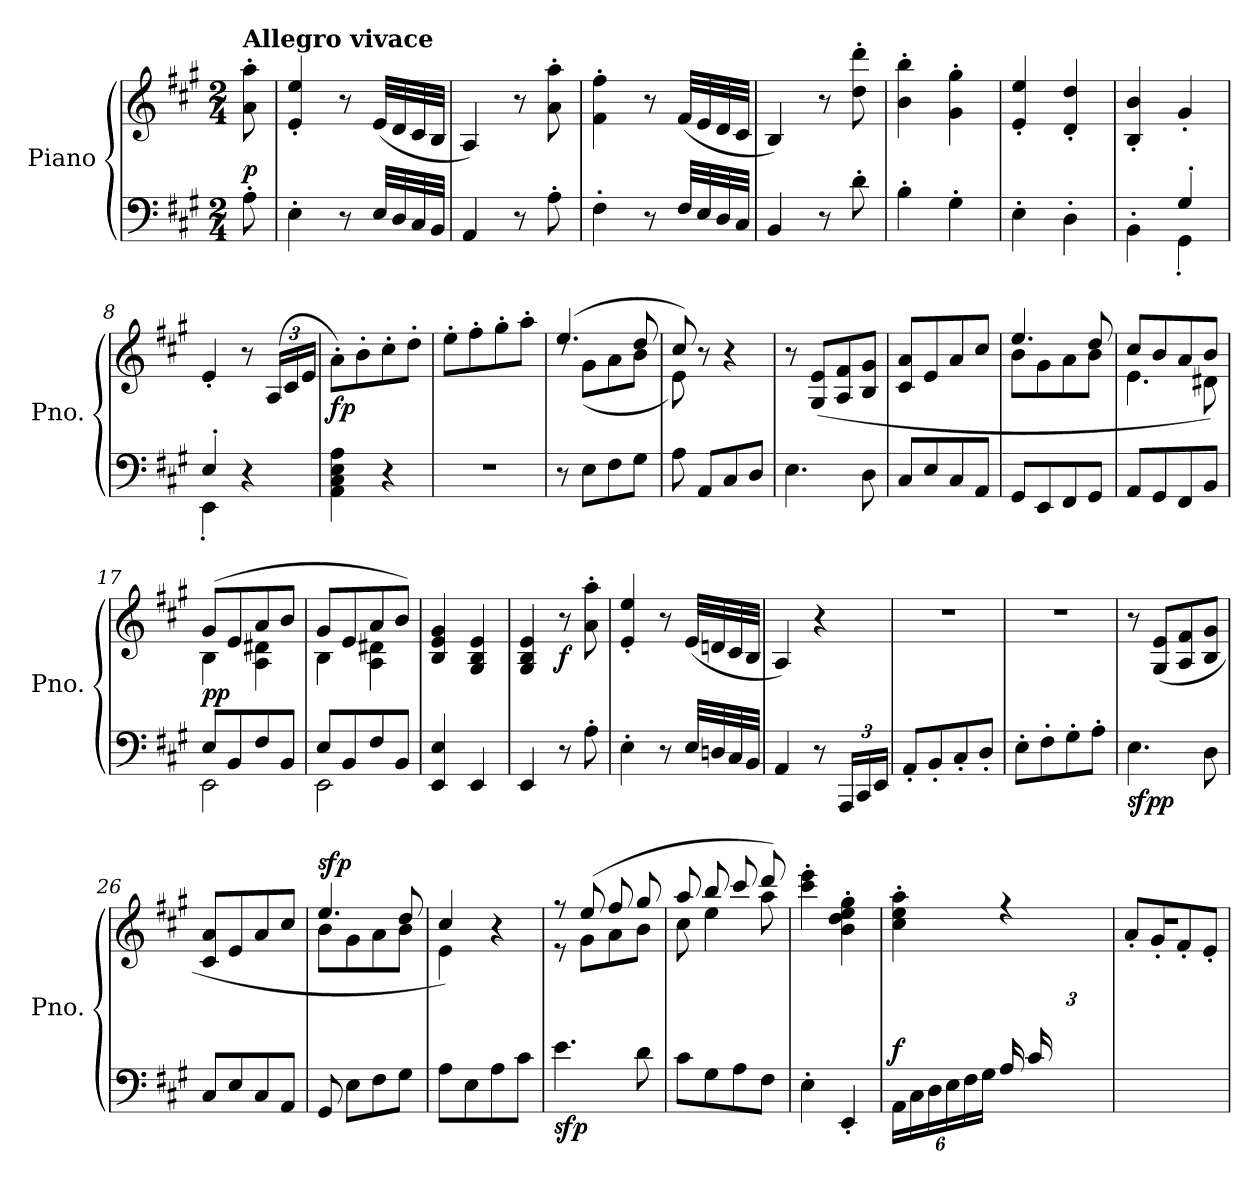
**kern	**kern	**dynam
*part1	*part1	*part1
*staff2	*staff1	*staff1/2
*I"Piano	*	*
*I'Pno.	*	*
*clefF4	*clefG2	*
*k[f#c#g#]	*k[f#c#g#]	*
*M2/4	*M2/4	*
=	=	=
!	!LO:TX:a:B:t=Allegro vivace	!
!	!	!LO:DY:a=2
8A'\	8a\' 8aa\'	p
=1	=1	=1
4E'\	4e/' 4ee/'	.
8r	8r	.
32E/LLL	(32e/LLL	.
32D/	32d/	.
32C#/	32c#/	.
32BB/JJJ	32B/JJJ	.
=2	=2	=2
4AA/	4A/)	.
8r	8r	.
8A'\	8a\' 8aa\'	.
=3	=3	=3
4F#'\	4f#\' 4ff#\'	.
8r	8r	.
32F#/LLL	(32f#/LLL	.
32E/	32e/	.
32D/	32d/	.
32C#/JJJ	32c#/JJJ	.
=4	=4	=4
4BB/	4B/)	.
8r	8r	.
8d'\	8dd\' 8ddd\'	.
=5	=5	=5
4B'\	4b\' 4bb\'	.
4G#'\	4g#\' 4gg#\'	.
=6	=6	=6
4E'\	4e/' 4ee/'	.
4D'\	4d/' 4dd/'	.
=7	=7	=7
*^	*	*
4ryy	4BB'\	4B/' 4b/'	.
4G#'/	4GG#'\	4g#'/	.
!!LO:LB:g=z
=8	=8	=8	=8
4E'/	4EE'\	4e'/	.
4ryy	4r	8r	.
*	*	*Xbrackettup	*
.	.	(24A/LL	.
.	.	24c#/	.
.	.	24e/JJ	.
*v	*v	*	*
!!LO:LB:g=z
=9	=9	=9
!	!	!LO:DY:b
4AA\ 4C#\ 4E\ 4A\	8a'\L)	fp
.	8b'\	.
4r	8cc#'\	.
.	8dd'\J	.
=10	=10	=10
2r	8ee'\L	.
.	8ff#'\	.
.	8gg#'\	.
.	8aa'\J	.
=11	=11	=11
*	*^	*
8r	(4.ee/	8rdd	.
8E\L	.	(8g#\L	.
8F#\	.	8a\	.
8G#\J	8dd/	8b\J	.
=12	=12	=12	=12
8A\	8cc#/)	8e\)	.
8AA/L	8r	4.ryy	.
8C#/	4r	.	.
8D/J	.	.	.
*	*v	*v	*
=13	=13	=13
4.E\	8r	.
.	(8G#/ 8e/L	.
.	8A/ 8f#/	.
8D\	8B/ 8g#/J	.
=14	=14	=14
8C#/L	8c#/ 8a/L	.
8E/	8e/	.
8C#/	8a/	.
8AA/J	8cc#/J	.
=15	=15	=15
*	*^	*
8GG#/L	4.ee/	8b\L	.
8EE/	.	8g#\	.
8FF#/	.	8a\	.
8GG#/J	8dd/	8b\J	.
!!LO:LB:g=z	!!
=16	=16	=16	=16
8AA/L	8cc#/L	4.e\	.
8GG#/	8b/	.	.
8FF#/	8a/	.	.
8BB/J	8b/J)	8d#X\	.
=17	=17	=17	=17
*^	*	*	*
!	!	!	!	!LO:DY:b
8E/L	2EE\	(8g#/L	4B\	pp
8BB/	.	8e/	.	.
8F#/	.	8a/	4A\ 4d#X\	.
8BB/J	.	8b/J	.	.
=18	=18	=18	=18	=18
8E/L	2EE\	8g#/L	4B\	.
8BB/	.	8e/	.	.
8F#/	.	8a/	4A\ 4d#X\	.
8BB/J	.	8b/J)	.	.
*v	*v	*	*	*
*	*v	*v	*
=19	=19	=19
4EE/ 4E/	4B/ 4e/ 4g#/	.
4EE/	4G#/ 4B/ 4e/	.
=20	=20	=20
4EE/	4G#/ 4B/ 4e/	.
!	!	!LO:DY:b
8r	8r	f
8A'\	8a\' 8aa\'	.
=21	=21	=21
4E'\	4e/' 4ee/'	.
8r	8r	.
32E/LLL	(32e/LLL	.
32Dn/	32dn/	.
32C#/	32c#/	.
32BB/JJJ	32B/JJJ	.
=22	=22	=22
4AA/	4A/)	.
8r	4r	.
*Xbrackettup	*	*
24AAA/LL	.	.
24CC#/	.	.
24EE/JJ	.	.
!!LO:LB:g=z
=23	=23	=23
8AA'/L	2r	.
8BB'/	.	.
8C#'/	.	.
8D'/J	.	.
=24	=24	=24
8E'\L	2r	.
8F#'\	.	.
8G#'\	.	.
8A'\J	.	.
=25	=25	=25
!	!	!LO:DY:b=2
!	!	!LO:DY:n=1:b
4.E\	8r	sfp p
.	(8G#/ 8e/L	.
.	8A/ 8f#/	.
8D\	8B/ 8g#/J	.
=26	=26	=26
8C#/L	8c#/ 8a/L	.
8E/	8e/	.
8C#/	8a/	.
8AA/J	8cc#/J	.
=27	=27	=27
*	*^	*
!	!	!	!LO:DY:a
8GG#/	4.ee/	8b\L	sfp
8E\L	.	8g#\	.
8F#\	.	8a\	.
8G#\J	8dd/	8b\J	.
=28	=28	=28	=28
8A\L	4cc#/)	4e\	.
8E\	.	.	.
8A\	4r	4ryy	.
8c#\J	.	.	.
=29	=29	=29	=29
!	!	!	!LO:DY:b=2
4.e\	8r	8r	sfp
.	(8ee/	8g#\L	.
.	8ff#/	8a\	.
8d\	8gg#/	8b\J	.
!!LO:PB:g=z	!!
=30	=30	=30	=30
8c#\L	8aa/	8cc#\	.
8G#\	8bb/	4ee\	.
8A\	8ccc#/	.	.
8F#\J	8ddd/)	8aa\	.
*	*v	*v	*
=31	=31	=31
4E'\	4ccc#\' 4eee\'	.
4EE'/	4b\' 4dd\' 4ee\' 4gg#\'	.
=32	=32	=32
*	*^	*
!	!	!	!LO:DY:a=2
24AA\LL	4cc#\' 4ee\' 4aa\'	3ryy	f
24C#\	.	.	.
24D\	.	.	.
24E\	.	.	.
24F#\	.	.	.
24G#\JJ	.	.	.
*Xtuplet	*	*	*
24A/LL	4r	.	.
24c#/	.	.	.
6ryy	.	24d\	.
*	*	*Xtuplet	*
.	.	24e\	.
.	.	24f#\	.
.	.	24g#\JJ	.
=33	=33	=33	=33
2ryy	2rdd	8a'/L	.
.	.	8g#'/	.
.	.	8f#'/	.
.	.	8e'/J	.
*	*v	*v	*
=	=	=
*-	*-	*-
